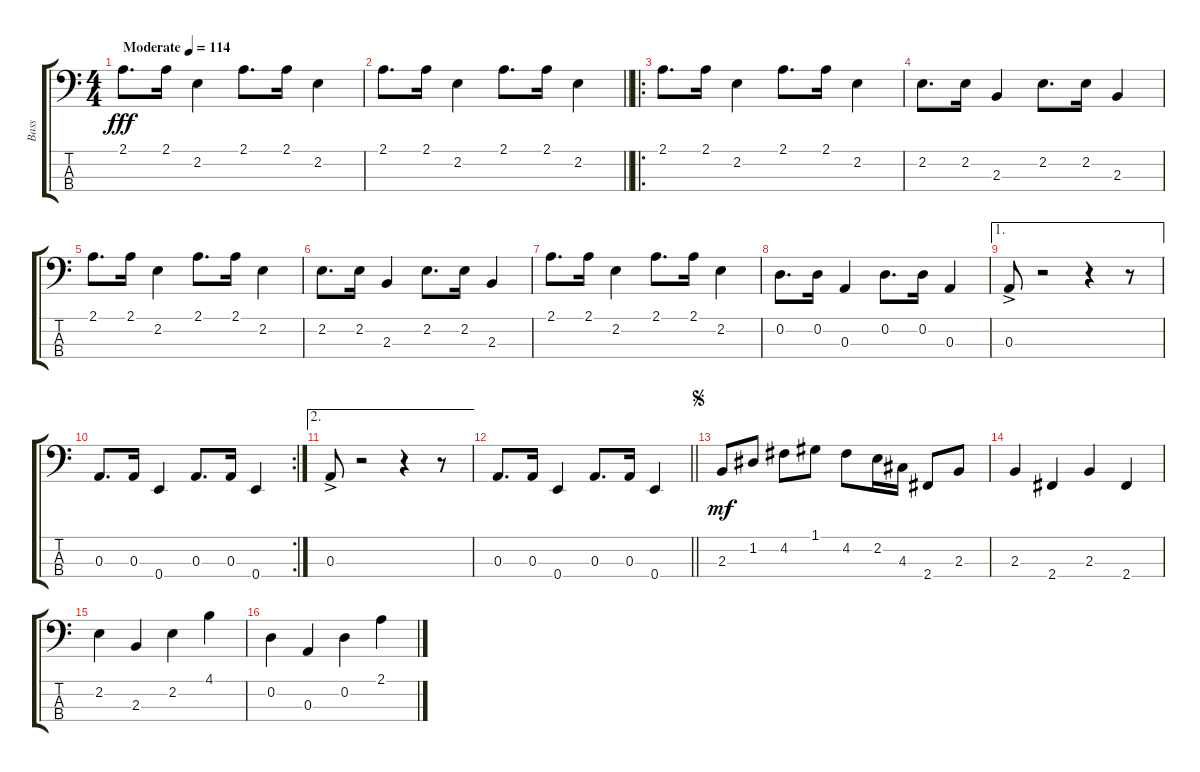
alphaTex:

\track ("Bass" "Bass") {instrument electricbassfinger}
\staff {score tabs}
\tuning (G2 D2 A1 E1) {hide}
\ts (4 4)
\tempo (114 "Moderate")
\clef f4
\ks c
2.1.8{d dy fff instrument electricbassfinger} 2.1.16 2.2.4 2.1.8{d} 2.1.16 2.2.4 |
\barLineRight lightlight
2.1.8{d} 2.1.16 2.2.4 2.1.8{d} 2.1.16 2.2.4 |
\ro
2.1.8{d} 2.1.16 2.2.4 2.1.8{d} 2.1.16 2.2.4 |
2.2.8{d} 2.2.16 2.3.4 2.2.8{d} 2.2.16 2.3.4 |
2.1.8{d} 2.1.16 2.2.4 2.1.8{d} 2.1.16 2.2.4 |
2.2.8{d} 2.2.16 2.3.4 2.2.8{d} 2.2.16 2.3.4 |
2.1.8{d} 2.1.16 2.2.4 2.1.8{d} 2.1.16 2.2.4 |
0.2.8{d} 0.2.16 0.3.4 0.2.8{d} 0.2.16 0.3.4 |
\ae 1
0.3{ac}.8 r.2 r.4 r.8 |
\rc 2
0.3.8{d} 0.3.16 0.4.4 0.3.8{d} 0.3.16 0.4.4 |
\ae 2
0.3{ac}.8 r.2 r.4 r.8 |
\barLineRight lightlight
0.3.8{d} 0.3.16 0.4.4 0.3.8{d} 0.3.16 0.4.4 |
\jump segno
2.3.8{dy mf} 1.2.8 4.2.8 1.1.8 4.2.8 2.2.16 4.3.16 2.4.8 2.3.8 |
2.3.4 2.4.4 2.3.4 2.4.4 |
2.2.4 2.3.4 2.2.4 4.1.4 |
0.2.4 0.3.4 0.2.4 2.1.4
